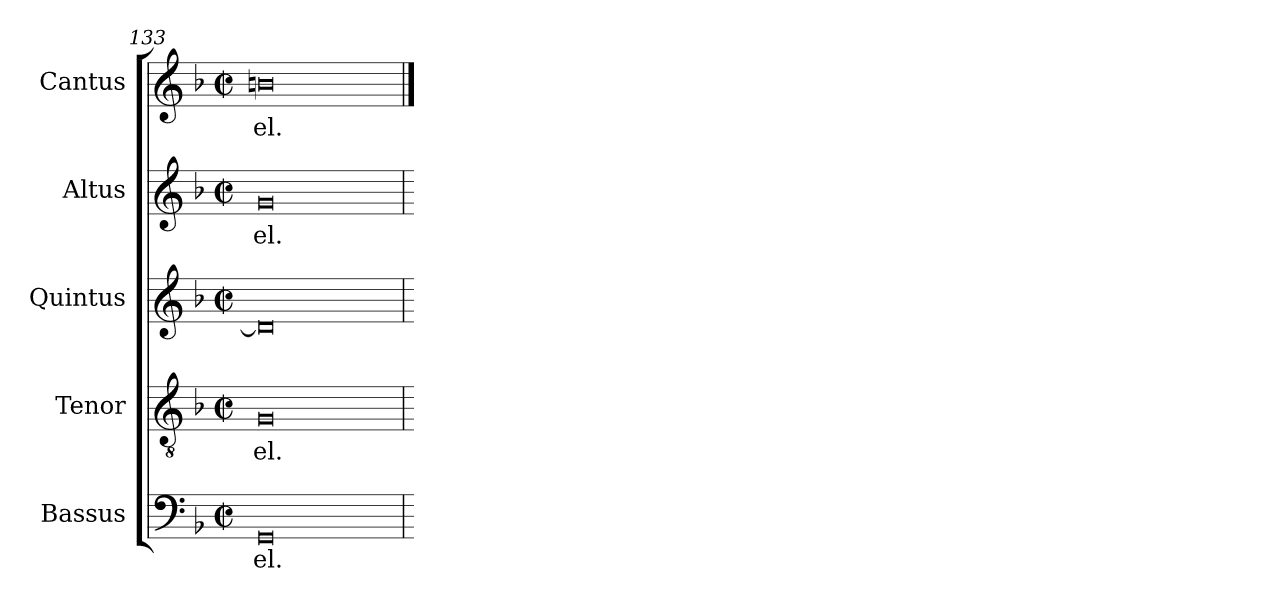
**kern	**text	**kern	**text	**kern	**kern	**text	**kern	**text
*part5	*part5	*part4	*part4	*part3	*part2	*part2	*part1	*part1
*staff5	*staff5	*staff4	*staff4	*staff3	*staff2	*staff2	*staff1	*staff1
*I"Bassus	*	*I"Tenor	*	*I"Quintus	*I"Altus	*	*I"Cantus	*
*clefF4	*	*clefGv2	*	*clefG2	*clefG2	*	*clefG2	*
*k[b-]	*	*k[b-]	*	*k[b-]	*k[b-]	*	*k[b-]	*
*F:	*	*F:	*	*F:	*F:	*	*F:	*
*M2/2	*	*M2/2	*	*M2/2	*M2/2	*	*M2/2	*
*met(c|)	*	*met(c|)	*	*met(c|)	*met(c|)	*	*met(c|)	*
=133	=133	=133	=133	=133	=133	=133	=133	=133
!	!LO:LY:b:cj	!	!LO:LY:b:cj	!	!	!LO:LY:b:cj	!	!LO:LY:b:cj
0GG	-el.	0G	el.	0d]	0g	el.	0bn	el.
=	==	=	==	=	=	==	==	==
*-	*-	*-	*-	*-	*-	*-	*-	*-
